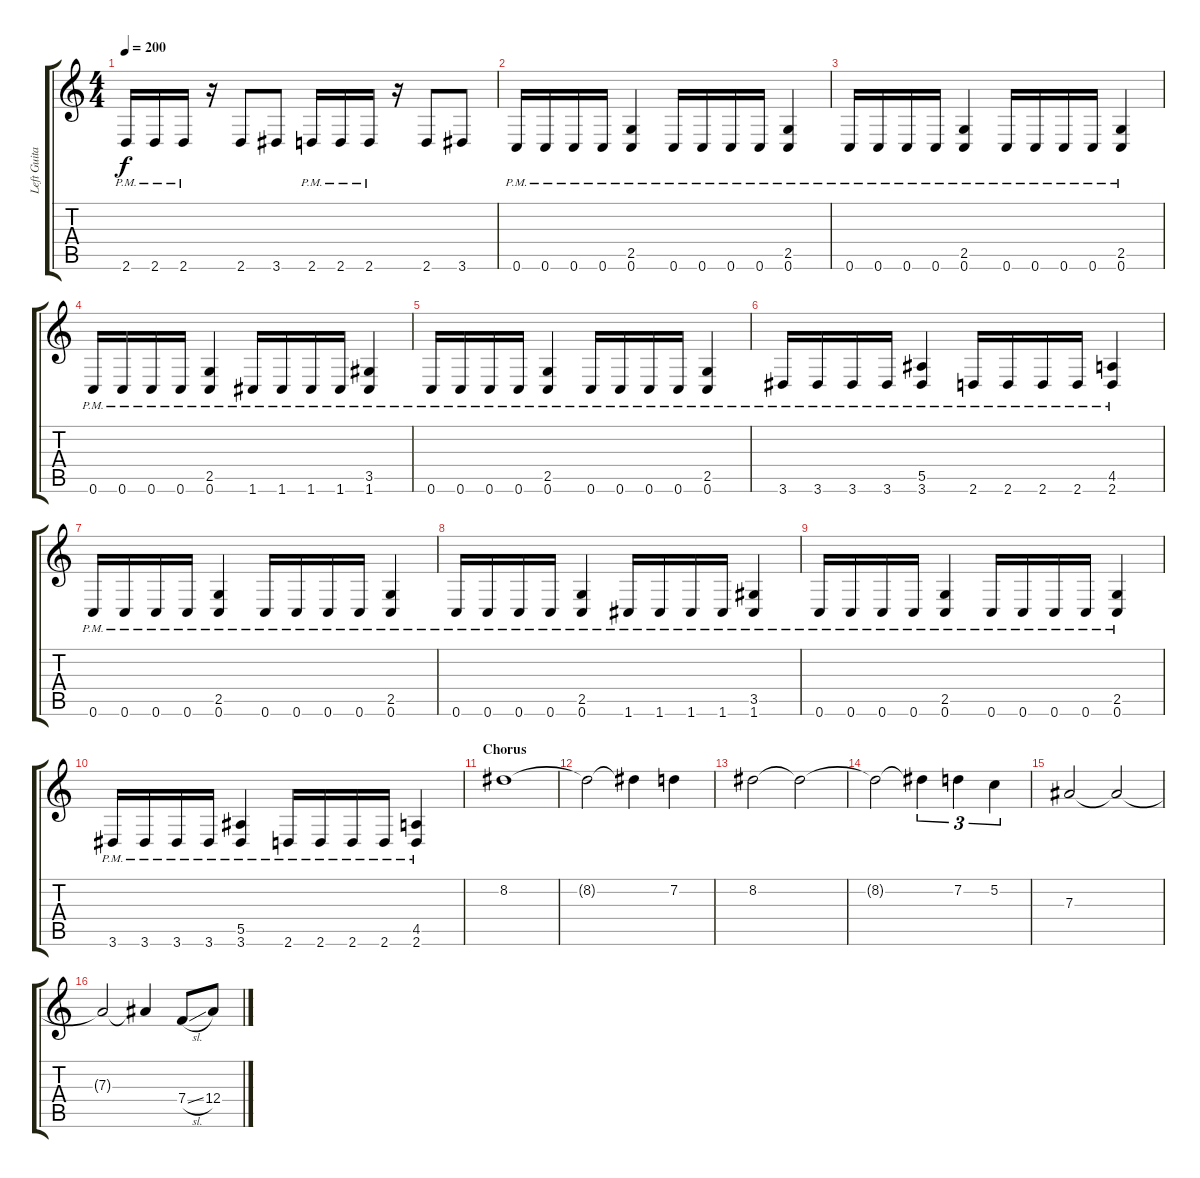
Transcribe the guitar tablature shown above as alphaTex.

\track ("Left Guitar" "Left Guita") {instrument distortionguitar}
\staff {score tabs}
\tuning (C4 G3 Eb3 Bb2 F2 C2) {hide}
\ts (4 4)
\tempo 200
\clef g2
\ks c
2.6{pm}.16{dy f} 2.6{pm}.16 2.6{pm}.16 r.16 2.6.8 3.6.8 2.6{pm}.16 2.6{pm}.16 2.6{pm}.16 r.16 2.6.8 3.6.8 |
0.6{pm}.16 0.6{pm}.16 0.6{pm}.16 0.6{pm}.16 (2.5{pm} 0.6{pm}).4 0.6{pm}.16 0.6{pm}.16 0.6{pm}.16 0.6{pm}.16 (2.5{pm} 0.6{pm}).4 |
0.6{pm}.16 0.6{pm}.16 0.6{pm}.16 0.6{pm}.16 (2.5{pm} 0.6{pm}).4 0.6{pm}.16 0.6{pm}.16 0.6{pm}.16 0.6{pm}.16 (2.5{pm} 0.6{pm}).4 |
0.6{pm}.16 0.6{pm}.16 0.6{pm}.16 0.6{pm}.16 (2.5{pm} 0.6{pm}).4 1.6{pm}.16 1.6{pm}.16 1.6{pm}.16 1.6{pm}.16 (3.5{pm} 1.6{pm}).4 |
0.6{pm}.16 0.6{pm}.16 0.6{pm}.16 0.6{pm}.16 (2.5{pm} 0.6{pm}).4 0.6{pm}.16 0.6{pm}.16 0.6{pm}.16 0.6{pm}.16 (2.5{pm} 0.6{pm}).4 |
3.6{pm}.16 3.6{pm}.16 3.6{pm}.16 3.6{pm}.16 (5.5{pm} 3.6{pm}).4 2.6{pm}.16 2.6{pm}.16 2.6{pm}.16 2.6{pm}.16 (4.5{pm} 2.6{pm}).4 |
0.6{pm}.16 0.6{pm}.16 0.6{pm}.16 0.6{pm}.16 (2.5{pm} 0.6{pm}).4 0.6{pm}.16 0.6{pm}.16 0.6{pm}.16 0.6{pm}.16 (2.5{pm} 0.6{pm}).4 |
0.6{pm}.16 0.6{pm}.16 0.6{pm}.16 0.6{pm}.16 (2.5{pm} 0.6{pm}).4 1.6{pm}.16 1.6{pm}.16 1.6{pm}.16 1.6{pm}.16 (3.5{pm} 1.6{pm}).4 |
0.6{pm}.16 0.6{pm}.16 0.6{pm}.16 0.6{pm}.16 (2.5{pm} 0.6{pm}).4 0.6{pm}.16 0.6{pm}.16 0.6{pm}.16 0.6{pm}.16 (2.5{pm} 0.6{pm}).4 |
3.6{pm}.16 3.6{pm}.16 3.6{pm}.16 3.6{pm}.16 (5.5{pm} 3.6{pm}).4 2.6{pm}.16 2.6{pm}.16 2.6{pm}.16 2.6{pm}.16 (4.5{pm} 2.6{pm}).4 |
\section ("" "Chorus")
8.2.1 |
8.2{t}.2 8.2{t}.4 7.2.4 |
8.2.2 8.2{t}.2 |
8.2{t}.2 8.2{t}.4{tu (3 2)} 7.2.4{tu (3 2)} 5.2.4{tu (3 2)} |
7.3.2 7.3{t}.2 |
7.3{t}.2 7.3{t}.4 7.4{sl}.8 12.4.8
